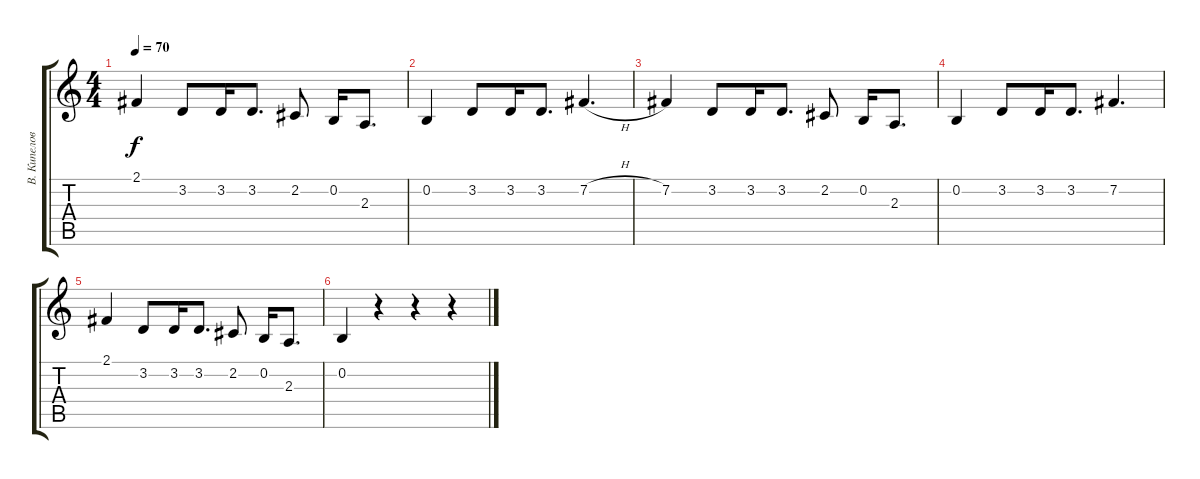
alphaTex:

\track ("В. Кипелов" "В. Кипелов") {instrument flute}
\staff {score tabs}
\tuning (E4 B3 G3 D3 A2 E2) {hide}
\ts (4 4)
\tempo 70
\clef g2
\ks c
2.1.4{dy f} 3.2.8 3.2.16 3.2.8{d} 2.2.8 0.2.16 2.3.8{d} |
0.2.4 3.2.8 3.2.16 3.2.8{d} 7.2{h}.4{d} |
7.2.4 3.2.8 3.2.16 3.2.8{d} 2.2.8 0.2.16 2.3.8{d} |
0.2.4 3.2.8 3.2.16 3.2.8{d} 7.2.4{d} |
2.1.4 3.2.8 3.2.16 3.2.8{d} 2.2.8 0.2.16 2.3.8{d} |
0.2.4 r.4 r.4 r.4
